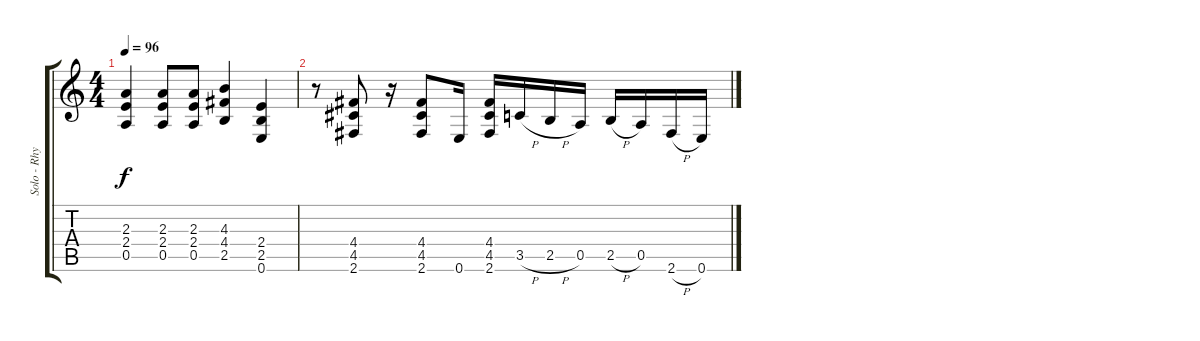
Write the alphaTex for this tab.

\track ("Solo - Rhythm" "Solo - Rhy") {instrument overdrivenguitar}
\staff {score tabs}
\tuning (E4 B3 G3 D3 A2 E2) {hide}
\ts (4 4)
\tempo 96
\clef g2
\ks c
(2.3 2.4 0.5).4{dy f} (2.3 2.4 0.5).8 (2.3 2.4 0.5).8 (4.3 4.4 2.5).4 (2.4 2.5 0.6).4 |
r.8 (4.4 4.5 2.6).8 r.16 (4.4 4.5 2.6).8 0.6.16 (4.4 4.5 2.6).16 3.5{h}.16 2.5{h}.16 0.5.16 2.5{h}.16 0.5.16 2.6{h}.16 0.6.16
